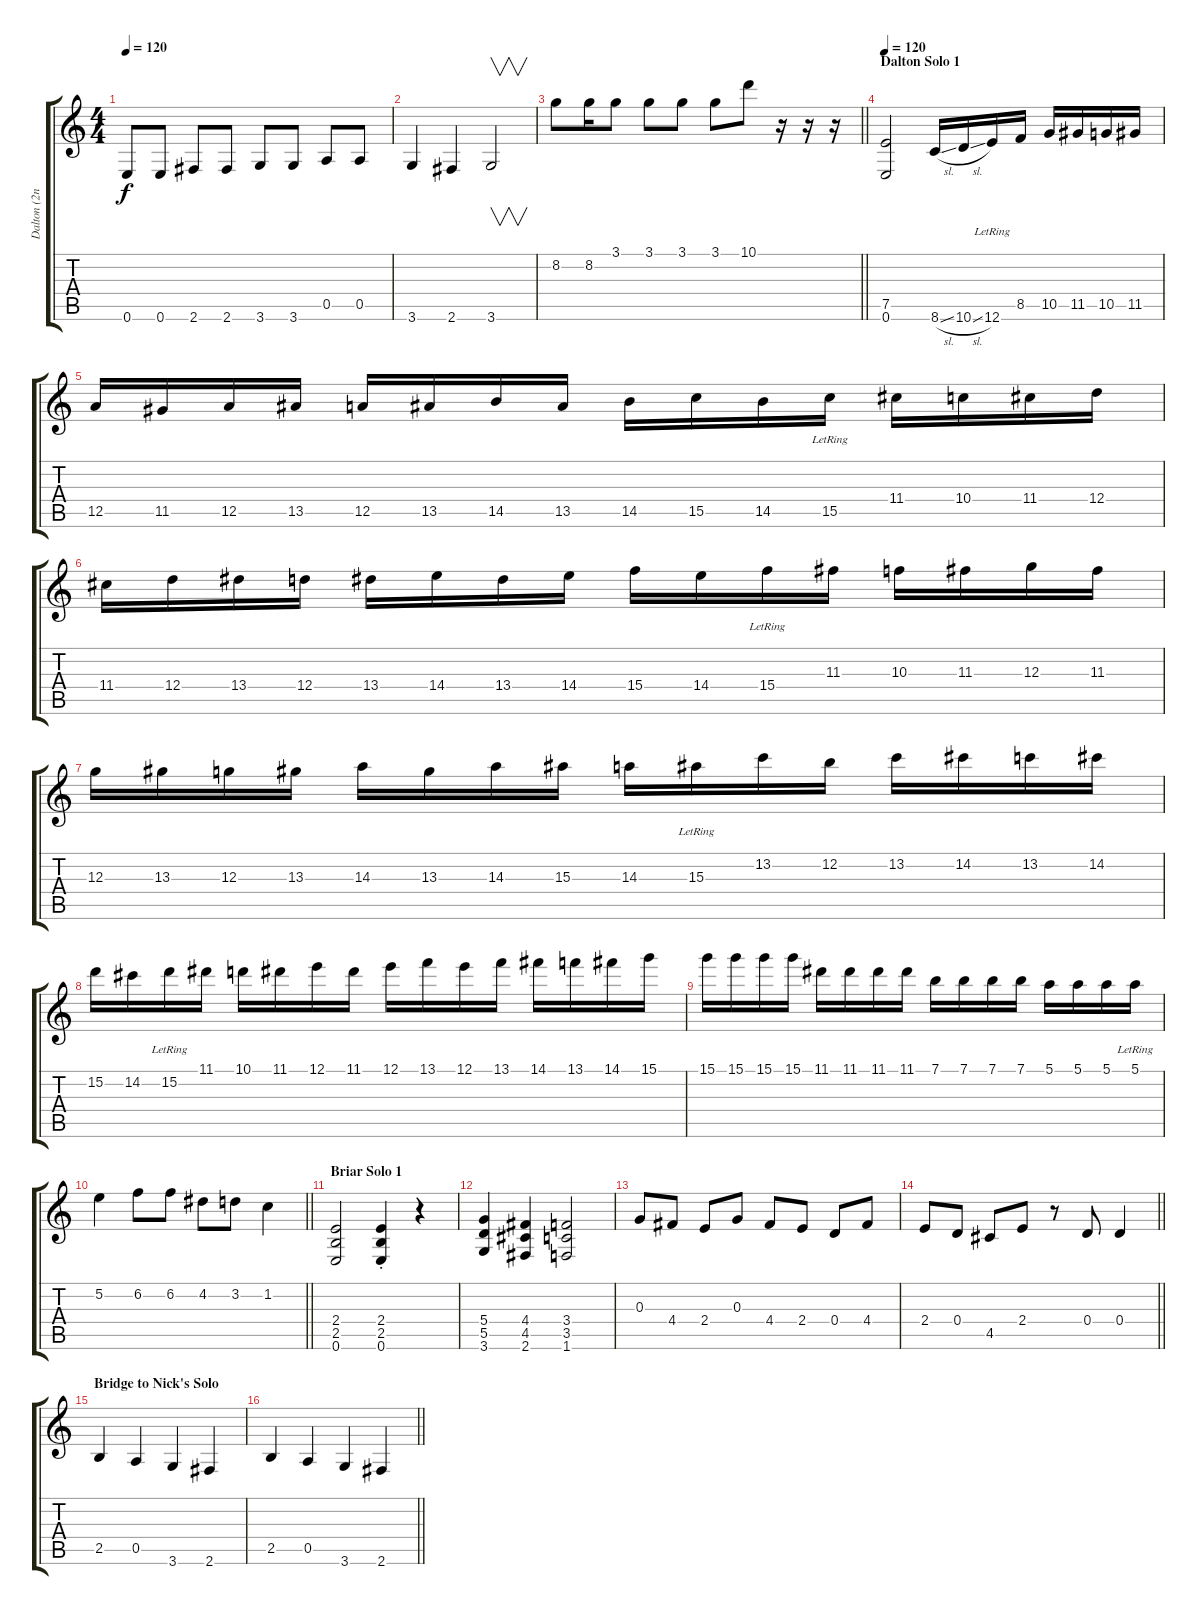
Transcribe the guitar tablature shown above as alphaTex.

\track ("Dalton (2nd Lead)" "Dalton (2n") {instrument distortionguitar}
\staff {score tabs}
\tuning (E4 B3 G3 D3 A2 E2) {hide}
\ts (4 4)
\tempo 120
\clef g2
\ks c
0.6.8{dy f} 0.6.8 2.6.8 2.6.8 3.6.8 3.6.8 0.5.8 0.5.8 |
3.6.4 2.6.4 3.6.2{v} |
\barLineRight lightlight
8.2.8 8.2.16 3.1.8 3.1.8 3.1.8 3.1.8 10.1.8 r.16 r.16 r.16 |
\section ("" "Dalton Solo 1")
\tempo 120
(7.5 0.6).2 8.6{sl}.16 10.6{sl}.16 12.6{lr}.16 8.5.16 10.5.16 11.5.16 10.5.16 11.5.16 |
12.5.16 11.5.16 12.5.16 13.5.16 12.5.16 13.5.16 14.5.16 13.5.16 14.5.16 15.5.16 14.5.16 15.5{lr}.16 11.4.16 10.4.16 11.4.16 12.4.16 |
11.4.16 12.4.16 13.4.16 12.4.16 13.4.16 14.4.16 13.4.16 14.4.16 15.4.16 14.4.16 15.4{lr}.16 11.3.16 10.3.16 11.3.16 12.3.16 11.3.16 |
12.3.16 13.3.16 12.3.16 13.3.16 14.3.16 13.3.16 14.3.16 15.3.16 14.3.16 15.3{lr}.16 13.2.16 12.2.16 13.2.16 14.2.16 13.2.16 14.2.16 |
15.2.16 14.2.16 15.2{lr}.16 11.1.16 10.1.16 11.1.16 12.1.16 11.1.16 12.1.16 13.1.16 12.1.16 13.1.16 14.1.16 13.1.16 14.1.16 15.1.16 |
15.1.16 15.1.16 15.1.16 15.1.16 11.1.16 11.1.16 11.1.16 11.1.16 7.1.16 7.1.16 7.1.16 7.1.16 5.1.16 5.1.16 5.1.16 5.1{lr}.16 |
\barLineRight lightlight
5.2.4 6.2.8 6.2.8 4.2.8 3.2.8 1.2.4 |
\section ("" "Briar Solo 1")
(2.4 2.5 0.6).2 (2.4{st} 2.5{st} 0.6{st}).4 r.4 |
(5.4 5.5 3.6).4 (4.4 4.5 2.6).4 (3.4 3.5 1.6).2 |
0.3.8 4.4.8 2.4.8 0.3.8 4.4.8 2.4.8 0.4.8 4.4.8 |
\barLineRight lightlight
2.4.8 0.4.8 4.5.8 2.4.8 r.8 0.4.8 0.4.4 |
\section ("" "Bridge to Nick's Solo")
2.5.4 0.5.4 3.6.4 2.6.4 |
\barLineRight lightlight
2.5.4 0.5.4 3.6.4 2.6.4
